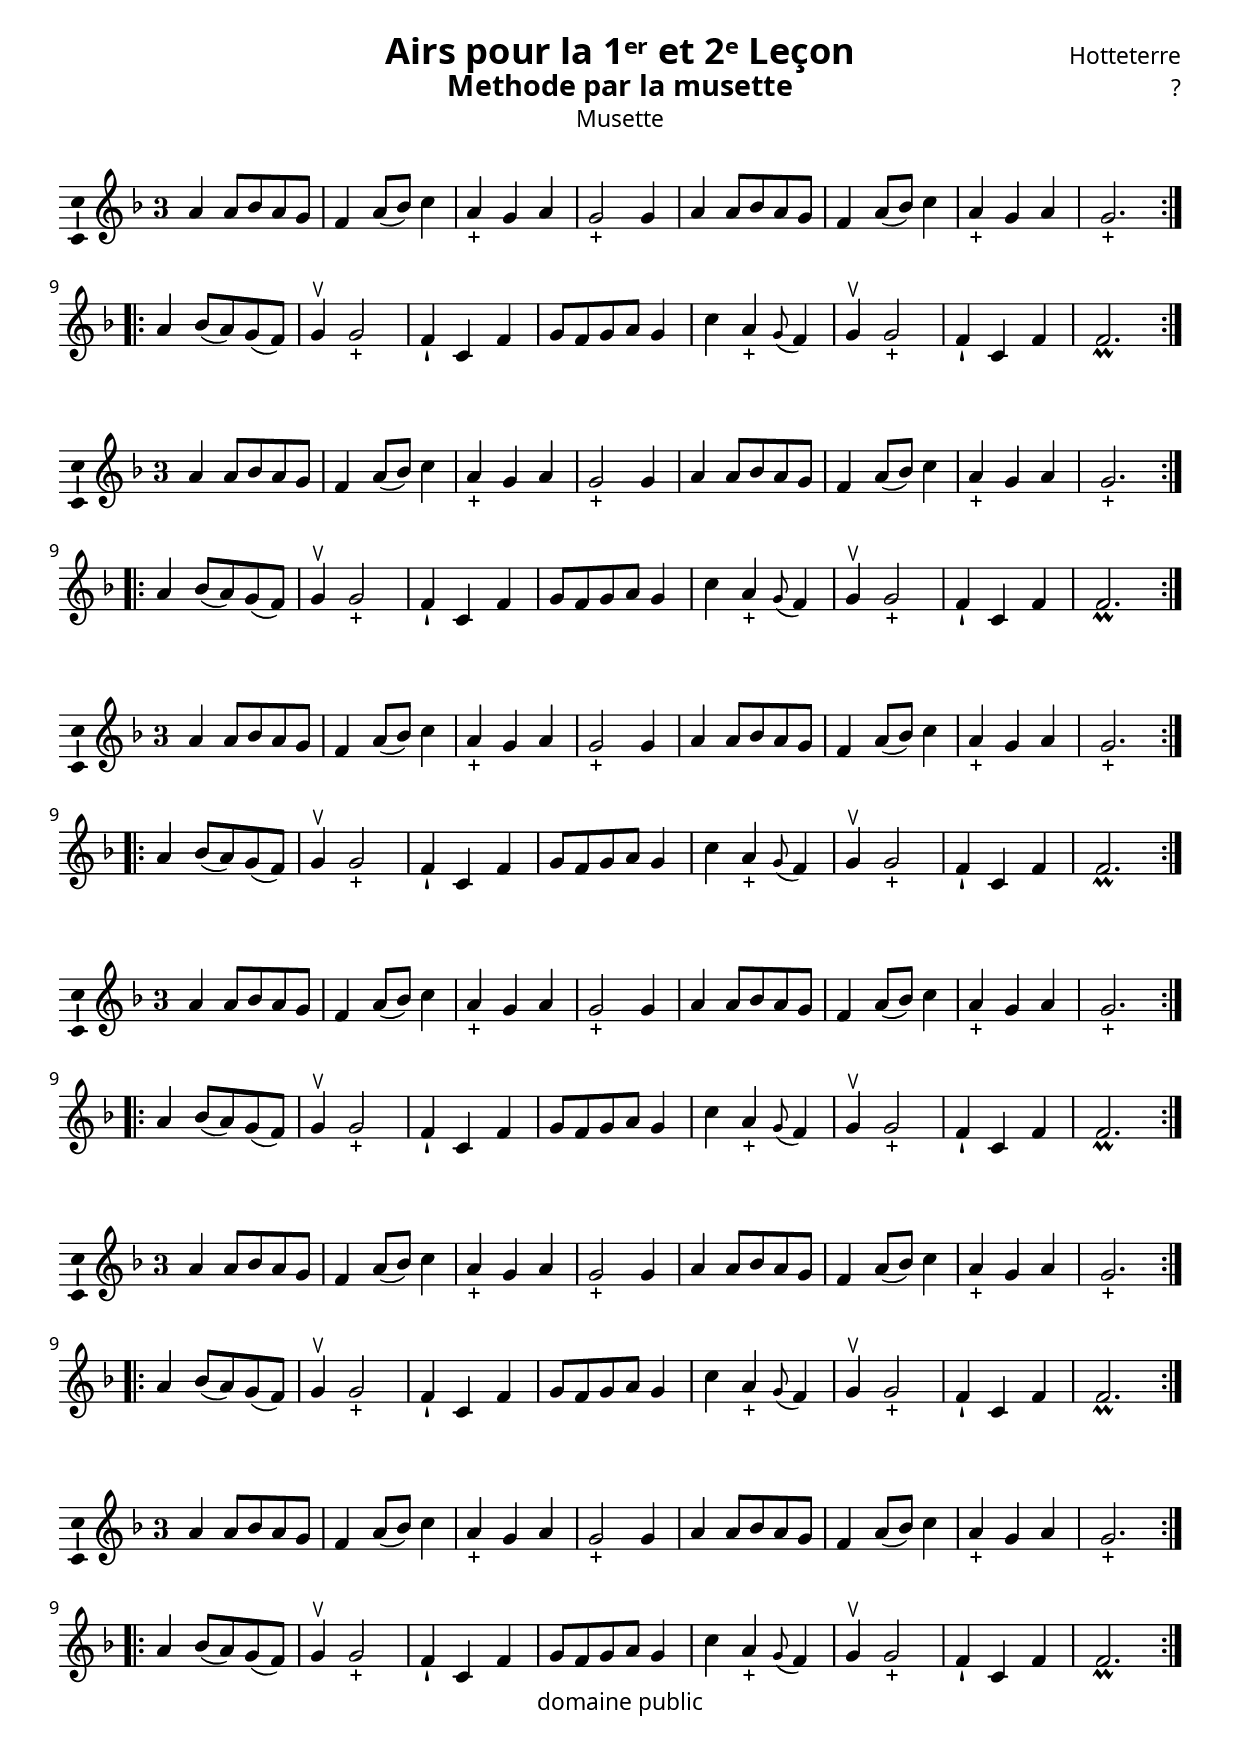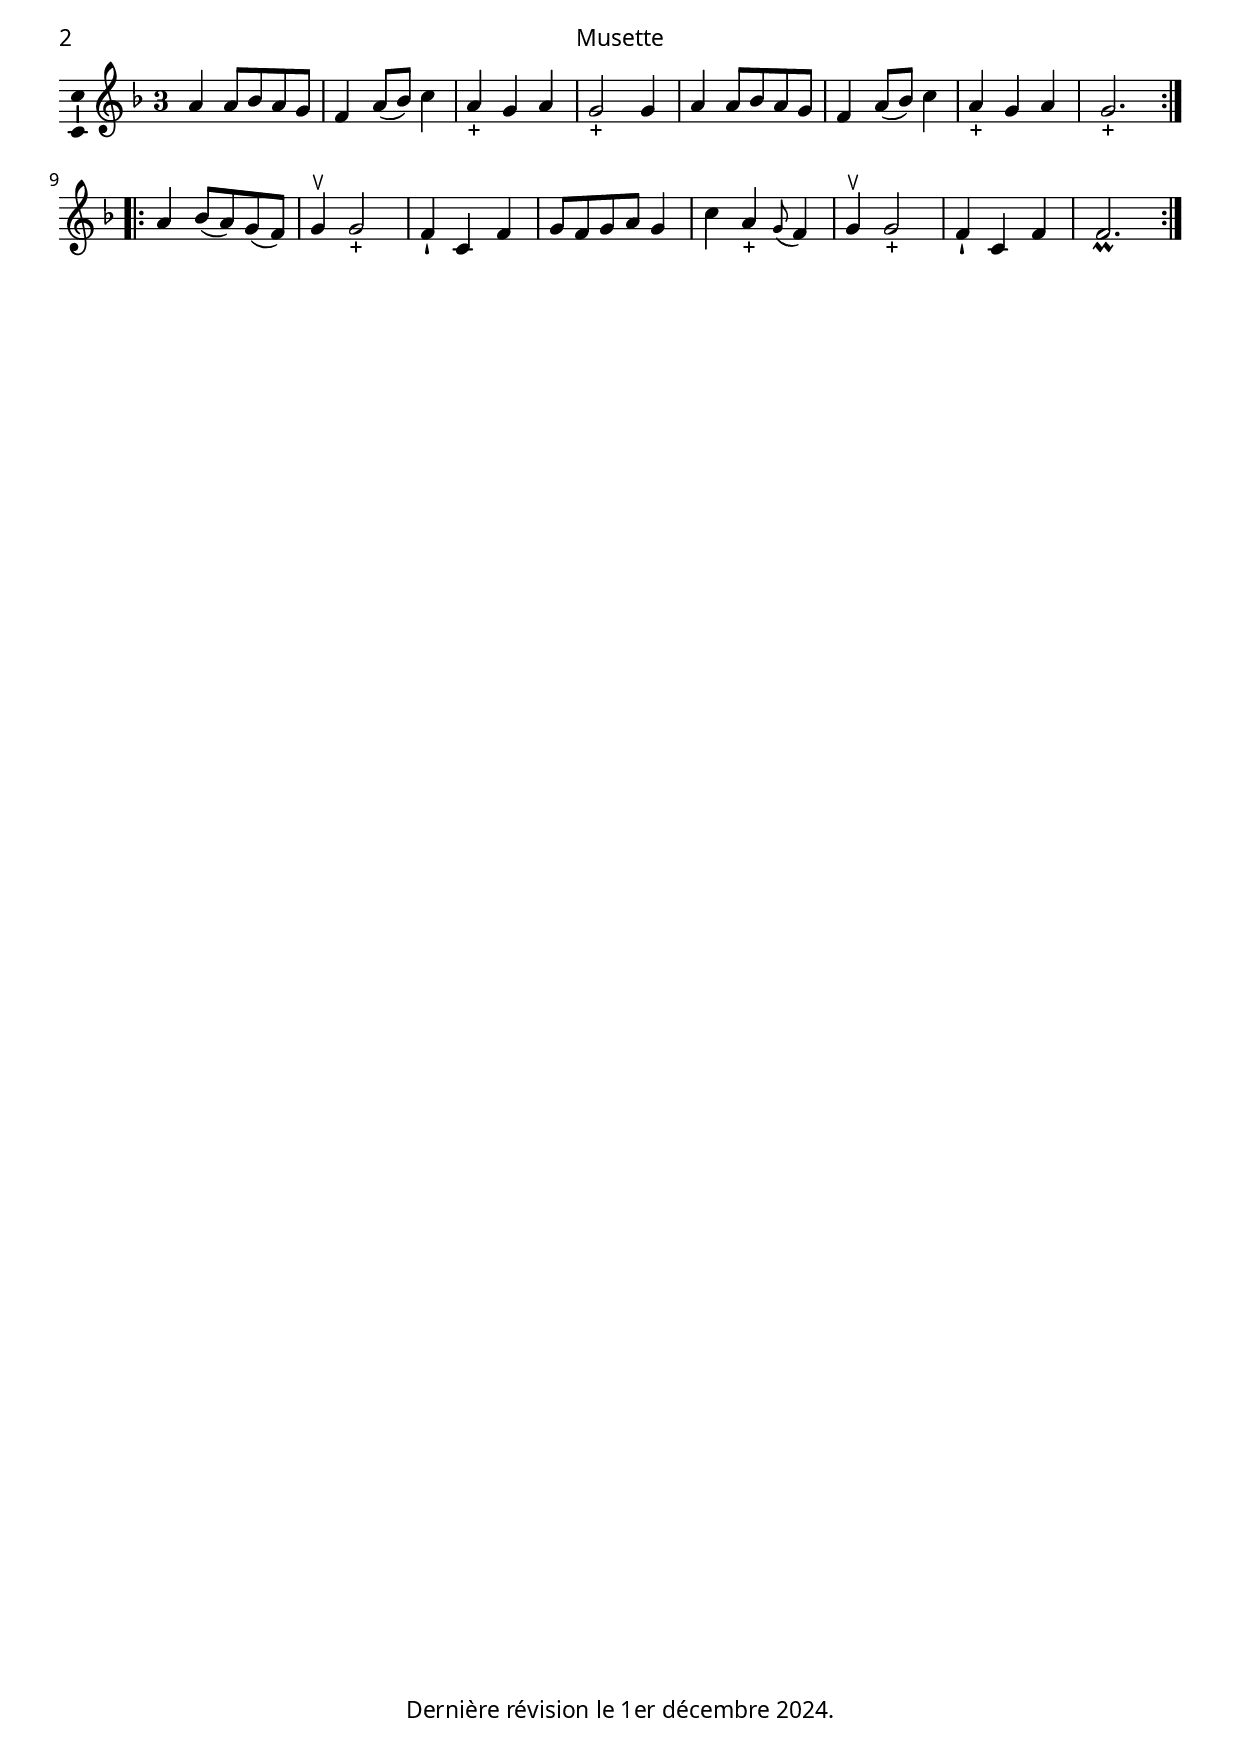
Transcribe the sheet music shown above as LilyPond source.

\version "2.24.1"
\include "stemside.ily"

\book {
  \bookpart {
    \include "layout.ily"
    \header {
      arranger = "mise en page par Holger Peters"
composer = "Hotteterre"
opus = ""
subtitle ="Methode par la musette"
title = "Airs pour la 1ᵉʳ et 2ᵉ Leçon"
\include "../../revision_fr.ily"

      instrument = "Musette"
    }
    \score {
  \header {
    arranger = "mise en page par Holger Peters"
composer = "Hotteterre"
opus = ""
subtitle ="Methode par la musette"
title = "Airs pour la 1ᵉʳ et 2ᵉ Leçon"
\include "../../revision_fr.ily"

  }
  \new Staff \with {
    midiInstrument = "recorder"
    \consists "Ambitus_engraver"
  } {
    <<
      {\clef violin \transpose g c
      {\once \override Staff.TimeSignature.style = #'single-digit
\time 3/4
\key c \major
\transpose c c'' {
  \repeat volta 2{
    e4 e8 f e d                   |
    c4 e8 (f) g4                  |
    e4\tre d e                    |
    d2\tre d4                     |
    e4 e8 f e d                   |
    c4 e8 (f) g4                  |
    e4\tre  d e                   |
    d2.\tre
  }
  \repeat volta 2 {
    e4 f8 (e) d (c)               |
    d4^\ltoe d2\tre               |
    c4_! g, c                     |
    d8 c d e d4                   |
    g4 e4\tre \appoggiatura d8 c4 |
    d4^\ltoe d2\tre               |
    c4_!  g, c                    |
    c2.\battement                 |
  }
  \fine
}
 }
    }
  >>
}
\layout { }
\midi { }
}

    \score {
  \header {
    arranger = "mise en page par Holger Peters"
composer = "Hotteterre"
opus = ""
subtitle ="Methode par la musette"
title = "Airs pour la 1ᵉʳ et 2ᵉ Leçon"
\include "../../revision_fr.ily"

  }
  \new Staff \with {
    midiInstrument = "recorder"
    \consists "Ambitus_engraver"
  } {
    <<
      {\clef violin \transpose g c
      {\once \override Staff.TimeSignature.style = #'single-digit
\time 3/4
\key c \major
\transpose c c'' {
  \repeat volta 2{
    e4 e8 f e d                   |
    c4 e8 (f) g4                  |
    e4\tre d e                    |
    d2\tre d4                     |
    e4 e8 f e d                   |
    c4 e8 (f) g4                  |
    e4\tre  d e                   |
    d2.\tre
  }
  \repeat volta 2 {
    e4 f8 (e) d (c)               |
    d4^\ltoe d2\tre               |
    c4_! g, c                     |
    d8 c d e d4                   |
    g4 e4\tre \appoggiatura d8 c4 |
    d4^\ltoe d2\tre               |
    c4_!  g, c                    |
    c2.\battement                 |
  }
  \fine
}
 }
    }
  >>
}
\layout { }
\midi { }
}

    \score {
  \header {
    arranger = "mise en page par Holger Peters"
composer = "Hotteterre"
opus = ""
subtitle ="Methode par la musette"
title = "Airs pour la 1ᵉʳ et 2ᵉ Leçon"
\include "../../revision_fr.ily"

  }
  \new Staff \with {
    midiInstrument = "recorder"
    \consists "Ambitus_engraver"
  } {
    <<
      {\clef violin \transpose g c
      {\once \override Staff.TimeSignature.style = #'single-digit
\time 3/4
\key c \major
\transpose c c'' {
  \repeat volta 2{
    e4 e8 f e d                   |
    c4 e8 (f) g4                  |
    e4\tre d e                    |
    d2\tre d4                     |
    e4 e8 f e d                   |
    c4 e8 (f) g4                  |
    e4\tre  d e                   |
    d2.\tre
  }
  \repeat volta 2 {
    e4 f8 (e) d (c)               |
    d4^\ltoe d2\tre               |
    c4_! g, c                     |
    d8 c d e d4                   |
    g4 e4\tre \appoggiatura d8 c4 |
    d4^\ltoe d2\tre               |
    c4_!  g, c                    |
    c2.\battement                 |
  }
  \fine
}
 }
    }
  >>
}
\layout { }
\midi { }
}

    \score {
  \header {
    arranger = "mise en page par Holger Peters"
composer = "Hotteterre"
opus = ""
subtitle ="Methode par la musette"
title = "Airs pour la 1ᵉʳ et 2ᵉ Leçon"
\include "../../revision_fr.ily"

  }
  \new Staff \with {
    midiInstrument = "recorder"
    \consists "Ambitus_engraver"
  } {
    <<
      {\clef violin \transpose g c
      {\once \override Staff.TimeSignature.style = #'single-digit
\time 3/4
\key c \major
\transpose c c'' {
  \repeat volta 2{
    e4 e8 f e d                   |
    c4 e8 (f) g4                  |
    e4\tre d e                    |
    d2\tre d4                     |
    e4 e8 f e d                   |
    c4 e8 (f) g4                  |
    e4\tre  d e                   |
    d2.\tre
  }
  \repeat volta 2 {
    e4 f8 (e) d (c)               |
    d4^\ltoe d2\tre               |
    c4_! g, c                     |
    d8 c d e d4                   |
    g4 e4\tre \appoggiatura d8 c4 |
    d4^\ltoe d2\tre               |
    c4_!  g, c                    |
    c2.\battement                 |
  }
  \fine
}
 }
    }
  >>
}
\layout { }
\midi { }
}

    \score {
  \header {
    arranger = "mise en page par Holger Peters"
composer = "Hotteterre"
opus = ""
subtitle ="Methode par la musette"
title = "Airs pour la 1ᵉʳ et 2ᵉ Leçon"
\include "../../revision_fr.ily"

  }
  \new Staff \with {
    midiInstrument = "recorder"
    \consists "Ambitus_engraver"
  } {
    <<
      {\clef violin \transpose g c
      {\once \override Staff.TimeSignature.style = #'single-digit
\time 3/4
\key c \major
\transpose c c'' {
  \repeat volta 2{
    e4 e8 f e d                   |
    c4 e8 (f) g4                  |
    e4\tre d e                    |
    d2\tre d4                     |
    e4 e8 f e d                   |
    c4 e8 (f) g4                  |
    e4\tre  d e                   |
    d2.\tre
  }
  \repeat volta 2 {
    e4 f8 (e) d (c)               |
    d4^\ltoe d2\tre               |
    c4_! g, c                     |
    d8 c d e d4                   |
    g4 e4\tre \appoggiatura d8 c4 |
    d4^\ltoe d2\tre               |
    c4_!  g, c                    |
    c2.\battement                 |
  }
  \fine
}
 }
    }
  >>
}
\layout { }
\midi { }
}

    \score {
  \header {
    arranger = "mise en page par Holger Peters"
composer = "Hotteterre"
opus = ""
subtitle ="Methode par la musette"
title = "Airs pour la 1ᵉʳ et 2ᵉ Leçon"
\include "../../revision_fr.ily"

  }
  \new Staff \with {
    midiInstrument = "recorder"
    \consists "Ambitus_engraver"
  } {
    <<
      {\clef violin \transpose g c
      {\once \override Staff.TimeSignature.style = #'single-digit
\time 3/4
\key c \major
\transpose c c'' {
  \repeat volta 2{
    e4 e8 f e d                   |
    c4 e8 (f) g4                  |
    e4\tre d e                    |
    d2\tre d4                     |
    e4 e8 f e d                   |
    c4 e8 (f) g4                  |
    e4\tre  d e                   |
    d2.\tre
  }
  \repeat volta 2 {
    e4 f8 (e) d (c)               |
    d4^\ltoe d2\tre               |
    c4_! g, c                     |
    d8 c d e d4                   |
    g4 e4\tre \appoggiatura d8 c4 |
    d4^\ltoe d2\tre               |
    c4_!  g, c                    |
    c2.\battement                 |
  }
  \fine
}
 }
    }
  >>
}
\layout { }
\midi { }
}

    \score {
  \header {
    arranger = "mise en page par Holger Peters"
composer = "Hotteterre"
opus = ""
subtitle ="Methode par la musette"
title = "Airs pour la 1ᵉʳ et 2ᵉ Leçon"
\include "../../revision_fr.ily"

  }
  \new Staff \with {
    midiInstrument = "recorder"
    \consists "Ambitus_engraver"
  } {
    <<
      {\clef violin \transpose g c
      {\once \override Staff.TimeSignature.style = #'single-digit
\time 3/4
\key c \major
\transpose c c'' {
  \repeat volta 2{
    e4 e8 f e d                   |
    c4 e8 (f) g4                  |
    e4\tre d e                    |
    d2\tre d4                     |
    e4 e8 f e d                   |
    c4 e8 (f) g4                  |
    e4\tre  d e                   |
    d2.\tre
  }
  \repeat volta 2 {
    e4 f8 (e) d (c)               |
    d4^\ltoe d2\tre               |
    c4_! g, c                     |
    d8 c d e d4                   |
    g4 e4\tre \appoggiatura d8 c4 |
    d4^\ltoe d2\tre               |
    c4_!  g, c                    |
    c2.\battement                 |
  }
  \fine
}
 }
    }
  >>
}
\layout { }
\midi { }
}

  }
}
% vim:sw=2:ts=2:et:
